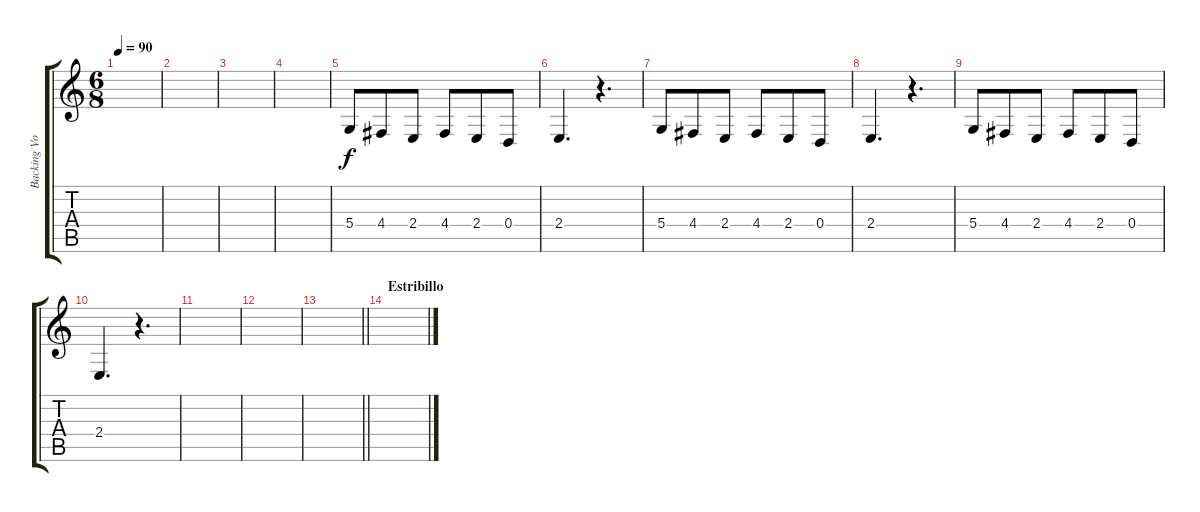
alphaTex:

\track ("Backing Vocals" "Backing Vo") {instrument churchorgan}
\staff {score tabs}
\tuning (E4 B3 G3 D3 A2 E2) {hide}
\ts (6 8)
\tempo 90
\clef g2
\ks c
|
|
|
|
5.4.8 4.4.8 2.4.8 4.4.8 2.4.8 0.4.8 |
2.4.4{d} r.4{d} |
5.4.8 4.4.8 2.4.8 4.4.8 2.4.8 0.4.8 |
2.4.4{d} r.4{d} |
5.4.8 4.4.8 2.4.8 4.4.8 2.4.8 0.4.8 |
2.4.4{d} r.4{d} |
|
|
\barLineRight lightlight
|
\section ("" "Estribillo")
